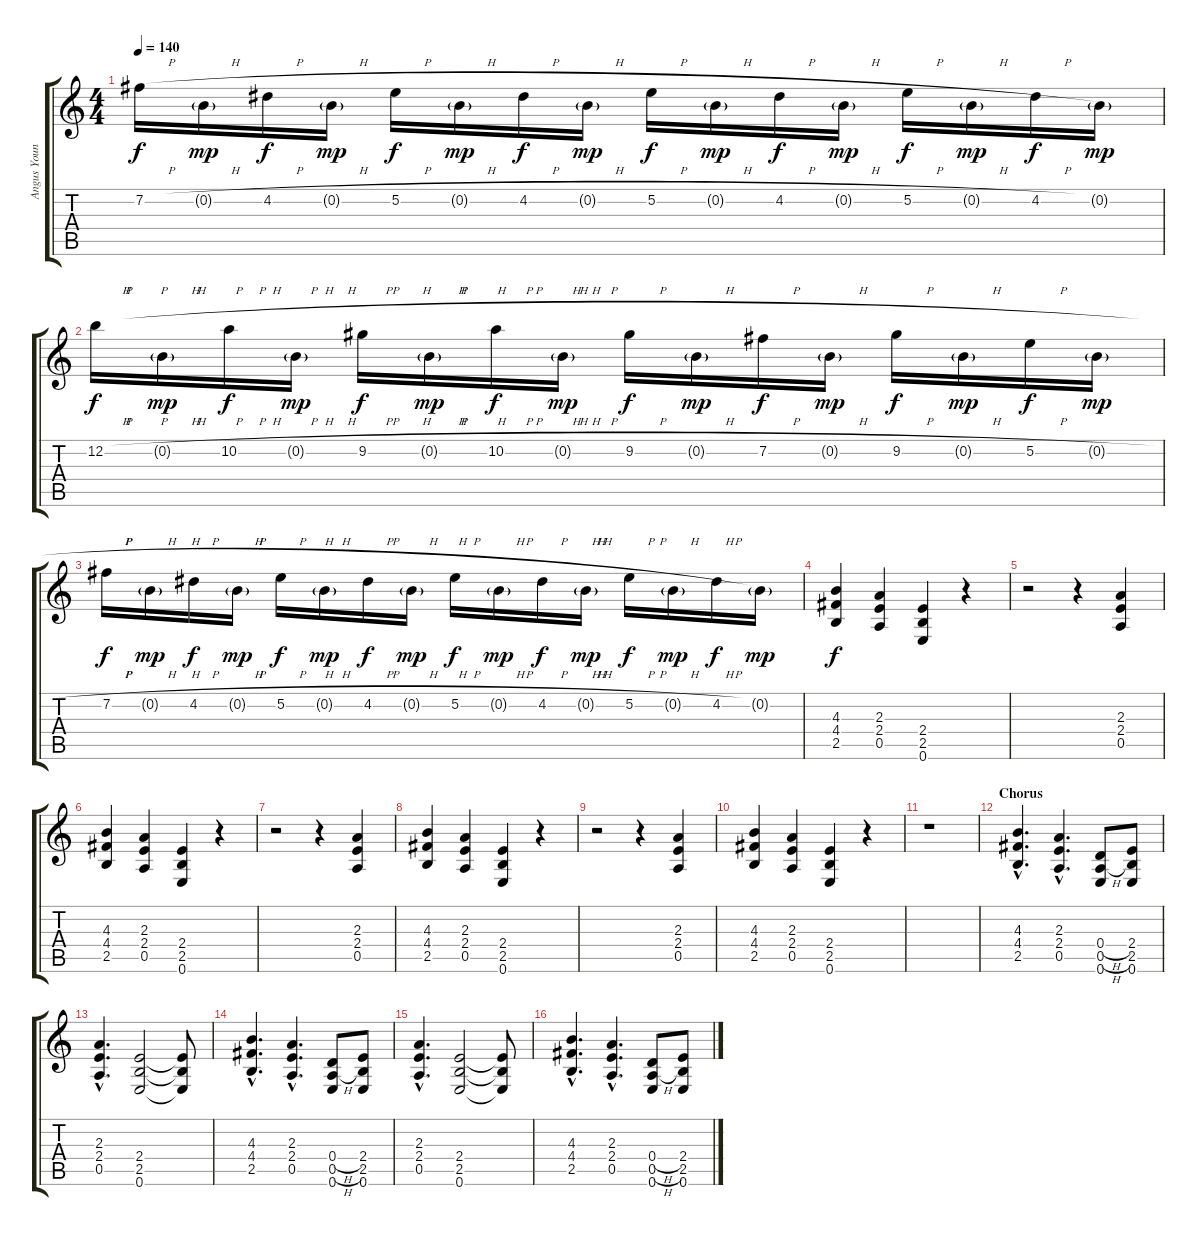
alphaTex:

\track ("Angus Young" "Angus Youn") {instrument distortionguitar}
\staff {score tabs}
\tuning (E4 B3 G3 D3 A2 E2) {hide}
\ts (4 4)
\tempo 140
\clef g2
\ks c
7.2{h}.16{dy f} 0.2{h g}.16{dy mp} 4.2{h}.16{dy f} 0.2{h g}.16{dy mp} 5.2{h}.16{dy f} 0.2{h g}.16{dy mp} 4.2{h}.16{dy f} 0.2{h g}.16{dy mp} 5.2{h}.16{dy f} 0.2{h g}.16{dy mp} 4.2{h}.16{dy f} 0.2{h g}.16{dy mp} 5.2{h}.16{dy f} 0.2{h g}.16{dy mp} 4.2{h}.16{dy f} 0.2{g}.16{dy mp} |
12.2{h}.16{dy f} 0.2{h g}.16{dy mp} 10.2{h}.16{dy f} 0.2{h g}.16{dy mp} 9.2{h}.16{dy f} 0.2{h g}.16{dy mp} 10.2{h}.16{dy f} 0.2{h g}.16{dy mp} 9.2{h}.16{dy f} 0.2{h g}.16{dy mp} 7.2{h}.16{dy f} 0.2{h g}.16{dy mp} 9.2{h}.16{dy f} 0.2{h g}.16{dy mp} 5.2{h}.16{dy f} 0.2{h g}.16{dy mp} |
7.2{h}.16{dy f} 0.2{h g}.16{dy mp} 4.2{h}.16{dy f} 0.2{h g}.16{dy mp} 5.2{h}.16{dy f} 0.2{h g}.16{dy mp} 4.2{h}.16{dy f} 0.2{h g}.16{dy mp} 5.2{h}.16{dy f} 0.2{h g}.16{dy mp} 4.2{h}.16{dy f} 0.2{h g}.16{dy mp} 5.2{h}.16{dy f} 0.2{h g}.16{dy mp} 4.2{h}.16{dy f} 0.2{g}.16{dy mp} |
(4.3 4.4 2.5).4{dy f volume 14} (2.3 2.4 0.5).4 (2.4 2.5 0.6).4 r.4 |
r.2 r.4 (2.3 2.4 0.5).4 |
(4.3 4.4 2.5).4 (2.3 2.4 0.5).4 (2.4 2.5 0.6).4 r.4 |
r.2 r.4 (2.3 2.4 0.5).4 |
(4.3 4.4 2.5).4 (2.3 2.4 0.5).4 (2.4 2.5 0.6).4 r.4 |
r.2 r.4 (2.3 2.4 0.5).4 |
(4.3 4.4 2.5).4 (2.3 2.4 0.5).4 (2.4 2.5 0.6).4 r.4 |
r.1 |
\section ("" "Chorus")
(4.3{hac} 4.4{hac} 2.5{hac}).4{d} (2.3{hac} 2.4{hac} 0.5{hac}).4{d} (0.4{h} 0.5{h} 0.6).8 (2.4 2.5 0.6).8 |
(2.3{hac} 2.4{hac} 0.5{hac}).4{d} (2.4 2.5 0.6).2 (2.4{t} 2.5{t} 0.6{t}).8 |
(4.3{hac} 4.4{hac} 2.5{hac}).4{d} (2.3{hac} 2.4{hac} 0.5{hac}).4{d} (0.4{h} 0.5{h} 0.6).8 (2.4 2.5 0.6).8 |
(2.3{hac} 2.4{hac} 0.5{hac}).4{d} (2.4 2.5 0.6).2 (2.4{t} 2.5{t} 0.6{t}).8 |
(4.3{hac} 4.4{hac} 2.5{hac}).4{d} (2.3{hac} 2.4{hac} 0.5{hac}).4{d} (0.4{h} 0.5{h} 0.6).8 (2.4 2.5 0.6).8
